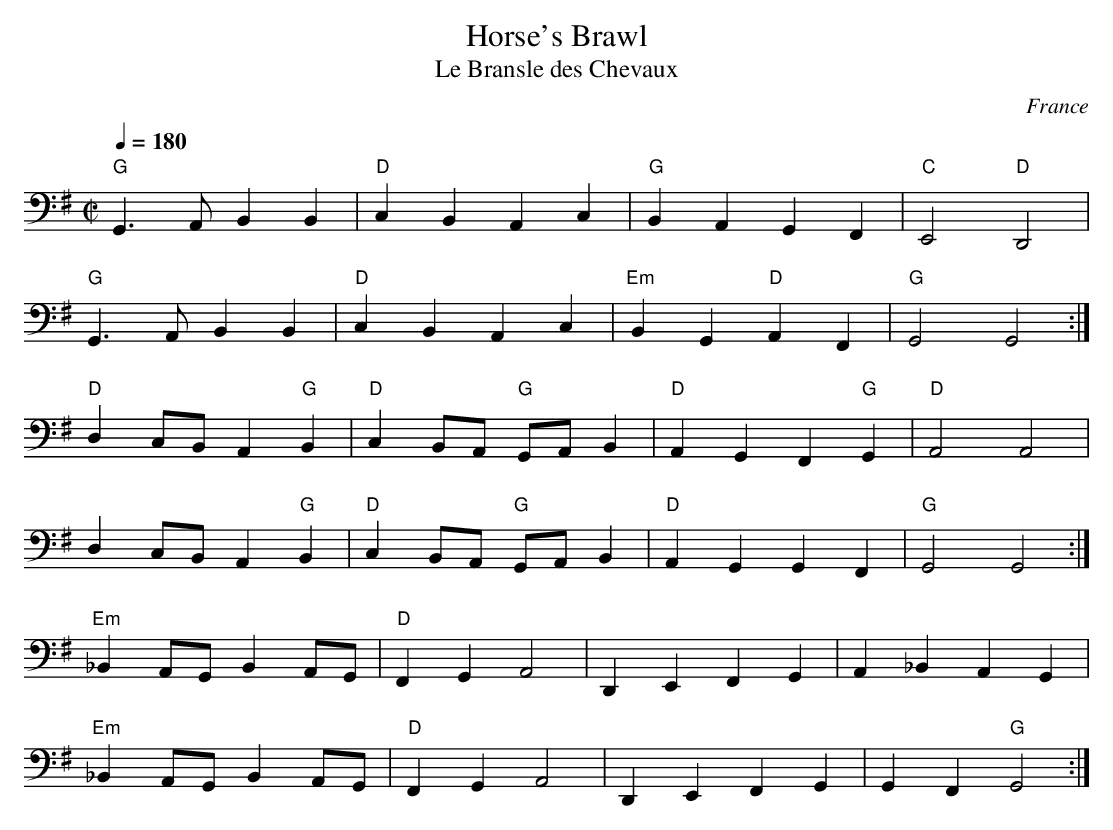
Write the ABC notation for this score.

X:1
T:Horse's Brawl
T:Le Bransle des Chevaux
O:France
M:C|
L:1/4
Q:1/4=180
K:G clef=bass middle=d
"G" G>A B B | "D" c B A c | "G" B A G F | "C" E2 "D" D2 |
"G" G>A B B | "D" c B A c | "Em" B G "D" A F | "G" G2 G2 :|
"D" d c/B/ A "G" B | "D" c B/A/ "G" G/A/ B | "D" A G F "G" G | "D" A2 A2 |
       d c/B/ A "G" B | "D" c B/A/ "G" G/A/ B | "D" A G G F | "G" G2 G2 :|
"Em" _B A/G/ B A/G/ | "D" F G A2 | D E F G | A _B A G |
   "Em" _B A/G/ B A/G/ | "D" F G A2 | D E F G | G F "G" G2 :|
